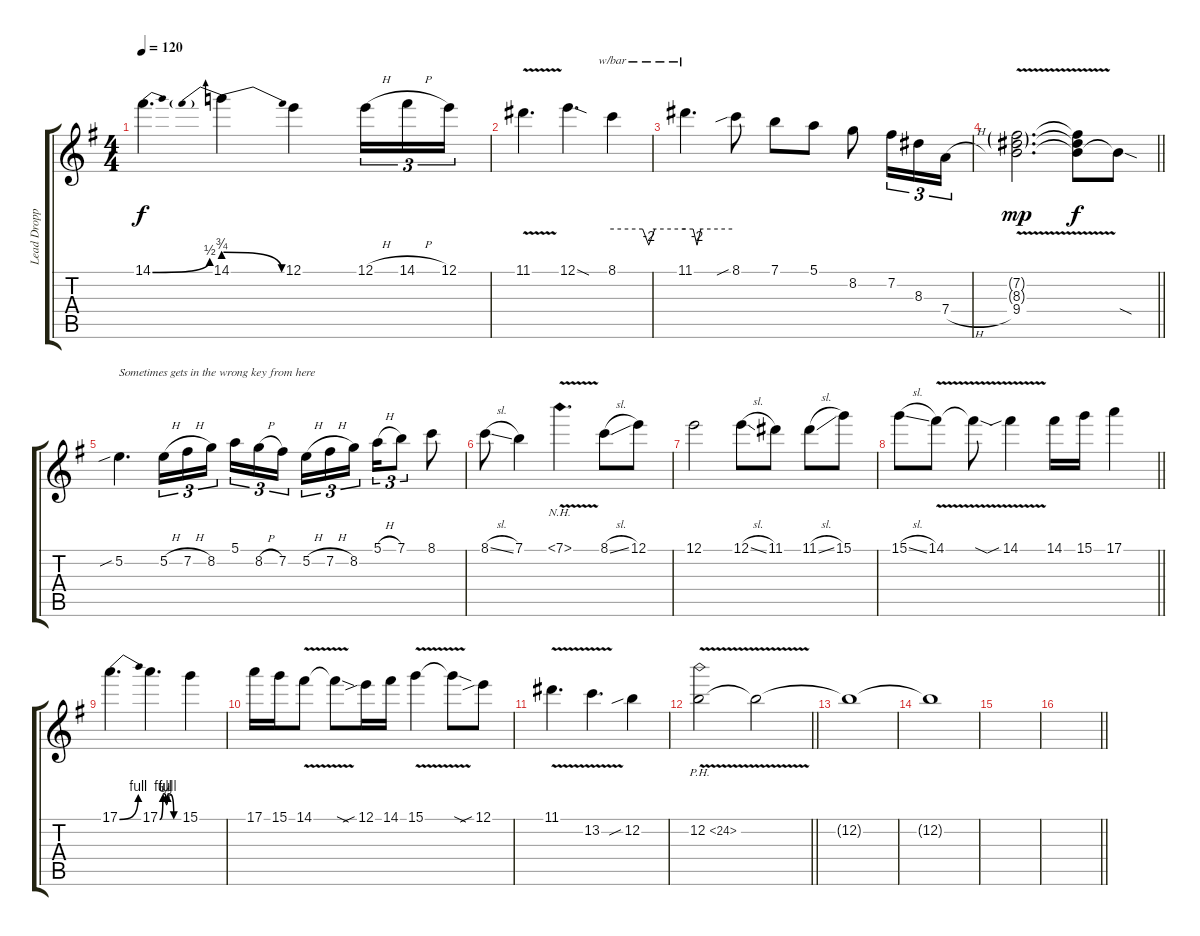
\track ("Lead Dropped D " "Lead Dropp") {instrument distortionguitar}
\staff {score tabs}
\tuning (E4 B3 G3 D3 A2 D2) {hide}
\ts (4 4)
\tempo 120
\clef g2
\ks eminor
14.1{be (bend 0 0 60 2)}.4{d dy f} 14.1{be (prebendrelease 0 3 60 0)}.4 12.1.4 12.1{h}.16{tu (3 2)} 14.1{h}.16{tu (3 2)} 12.1.16{tu (3 2)} |
11.1{v}.4{d} 12.1{sod}.4{d} 8.1.4{tbe (custom default 0 0 25 0 30 -8 35 0 60 0)} |
11.1.4{d tbe (custom default 0 0 10 0 15 -8 20 0 60 0)} 8.1{sib}.8 7.1.8 5.1.8 8.2.8 7.2.16{tu (3 2)} 8.3.16{tu (3 2)} 7.4{h}.16{tu (3 2)} |
\barLineRight lightlight
(7.2{g} 8.3{g} 9.4{v}).2{d dy mp} (7.2{t} 8.3{t} 9.4{t}).8{dy f} 9.4{sod t}.8 |
5.2{sib}.4{d txt "Sometimes gets in the wrong key from here"} 5.2{h}.16{tu (3 2)} 7.2{h}.16{tu (3 2)} 8.2.16{tu (3 2)} 5.1.16{tu (3 2)} 8.2{h}.16{tu (3 2)} 7.2.16{tu (3 2) beam splitsecondary} 5.2{h}.16{tu (3 2)} 7.2{h}.16{tu (3 2)} 8.2.16{tu (3 2)} 5.1{h}.16{tu (3 2)} 7.1.8{tu (3 2)} 8.1.8 |
8.1{sl}.8 7.1.4 7.1{nh v}.4{d} 8.1{sl}.8 12.1.8 |
12.1.2 12.1{sl}.8 11.1.8 11.1{sl}.8 15.1.8 |
\barLineRight lightlight
15.1{sl}.8 14.1{v}.8 14.1{sod t}.8 14.1{v sib}.4 14.1.16 15.1.16 17.1.4 |
17.1{be (bend 0 0 60 4)}.4{d} 17.1{be (custom 0 0 10 4 15 4 20 2 25 4 30 4 45 0 60 0)}.4{d} 15.1.4 |
17.1.16 15.1.16 14.1{v}.8 14.1{sod t}.8 12.1{sib}.16 14.1.16 15.1{v}.4 15.1{sod t}.8 12.1{sib}.8 |
11.1{v}.4{d} 13.2{v}.4{d} 12.2{sib}.4 |
\barLineRight lightlight
12.2{ph 12 v}.2 12.2{t}.2{volume 0} |
\section ("" "")
12.2{t}.1 |
12.2{t}.1 |
|
\barLineRight lightlight
